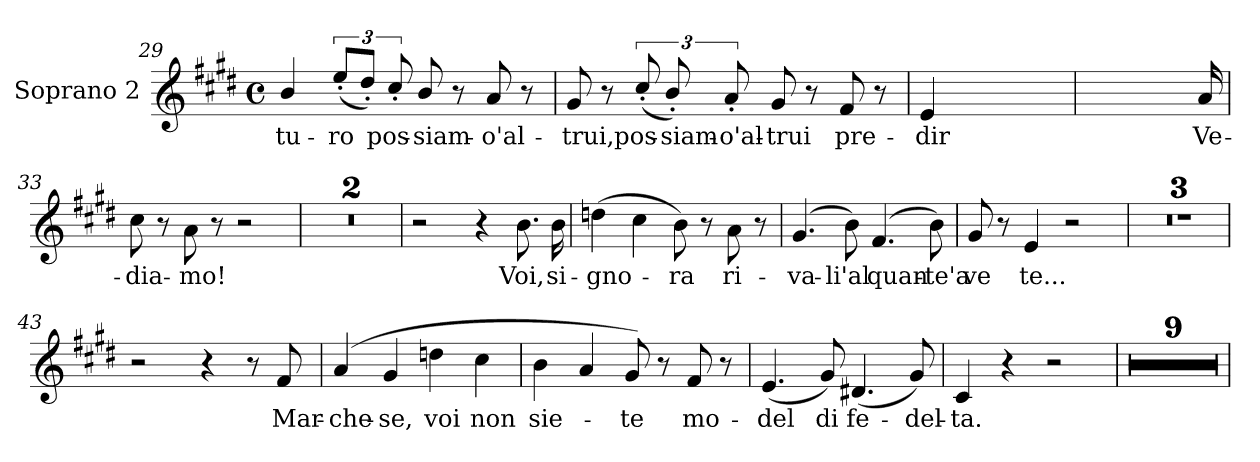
**kern	**text
*part1	*part1
*staff1	*staff1
*I"Soprano 2	*
*I'S.2	*
!!LO:PB:g=z
*clefG2	*
*k[f#c#g#d#]	*
*E:	*
*M4/4	*
*met(c)	*
=29	=29
4b/	-tu-
(>12ee'/L	-ro
12dd#'/J)	.
12cc#'/	pos-
8b/	-siam-
8r	.
8a/	-o'al-
8r	.
=30	=30
8g#/	-trui,
8r	.
(>12cc#'/	pos-
12b'/)	-siam-
12a'/	-o'al-
8g#/	-trui
8r	.
8f#/	pre-
8r	.
=31	=31
4e/	-dir
2.ryy	.
!!LO:LB:g=z
=32	=32
!LO:N:vis=1	!
2...ryy	.
16a/	Ve-
=33	=33
8cc#\	-dia-
8r	.
8a\	-mo!
8r	.
2r	.
=34	=34
1r	.
=35	=35
1r	.
=36	=36
2r	.
4r	.
8.b\	Voi,
16b\	si-
!!LO:PB:g=z
=37	=37
(>4ddn\	-gno-
4cc#\	.
8b\)	-ra
8r	.
8a\	ri-
8r	.
=38	=38
(>4.g#/	-va-
8b\)	-li'al
(>4.f#/	quan-
8b\)	-te'a
=39	=39
8g#/	ve
8r	.
4e/	te...
2r	.
=40	=40
1r	.
!!LO:LB:g=z
=41	=41
1r	.
=42	=42
1r	.
=43	=43
2r	.
4r	.
8r	.
8f#/	Mar-
=44	=44
(4a/	-che-
4g#/	-se,
4ddn\	voi
4cc#\	non
=45	=45
4b\	sie-
4a/	.
8g#/)	-te
8r	.
8f#/	mo-
8r	.
!!LO:PB:g=z
=46	=46
(4.e/	-del
8g#/)	di
(4.d#X/	fe-
8g#/)	-del-
=47	=47
4c#/	-ta.
4r	.
2r	.
=48	=48
1r	.
!!LO:LB:g=z
=49	=49
1r	.
=50	=50
1r	.
=51	=51
1r	.
=52	=52
1r	.
!!LO:LB:g=z
=53	=53
1r	.
=54	=54
1r	.
=55	=55
1r	.
=56	=56
1r	.
=	=
*-	*-
